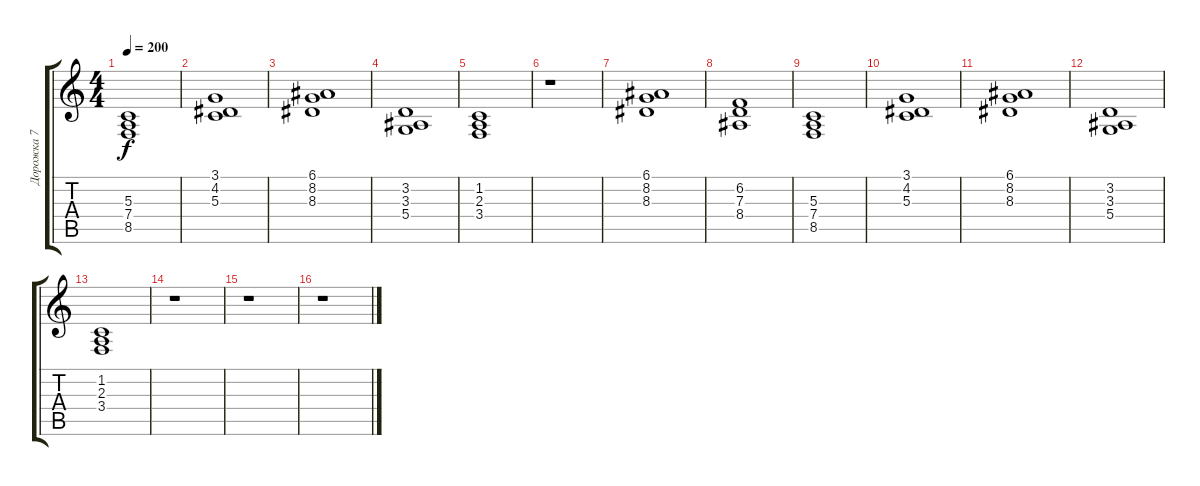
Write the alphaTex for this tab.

\track ("Дорожка 7" "Дорожка 7") {instrument choiraahs}
\staff {score tabs}
\tuning (E4 B3 G3 D3 A2 E2) {hide}
\ts (4 4)
\tempo 200
\clef g2
\ks c
(5.3 7.4 8.5).1{dy f} |
(3.1 4.2 5.3).1 |
(6.1 8.2 8.3).1 |
(3.2 3.3 5.4).1 |
(1.2 2.3 3.4).1 |
r.1 |
(6.1 8.2 8.3).1 |
(6.2 7.3 8.4).1 |
(5.3 7.4 8.5).1 |
(3.1 4.2 5.3).1 |
(6.1 8.2 8.3).1 |
(3.2 3.3 5.4).1 |
(1.2 2.3 3.4).1 |
r.1 |
r.1 |
r.1
